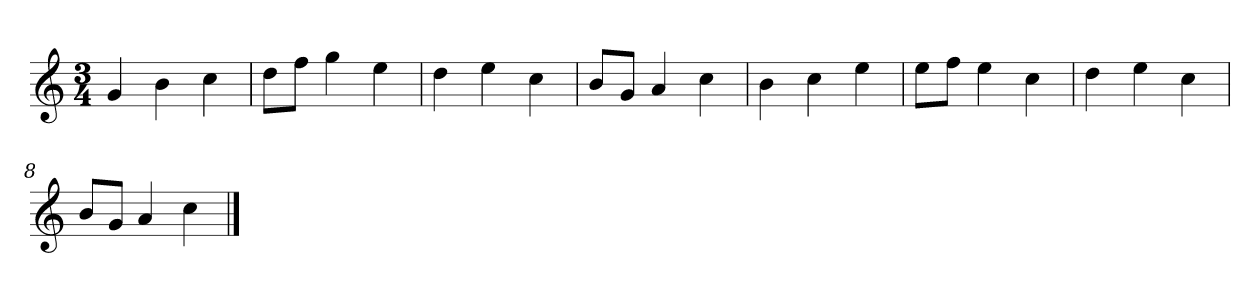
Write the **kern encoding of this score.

**kern
*part1
*staff1
*clefG2
*k[]
*C:
*M3/4
=
4g
4b
4cc
=2
8dd\L
8ff\J
4gg
4ee
=3
4dd
4ee
4cc
=4
8b/L
8g/J
4a
4cc
=5y
4b
4cc
4ee
=6
8ee\L
8ff\J
4ee
4cc
=7
4dd
4ee
4cc
=8
8b/L
8g/J
4a
4cc
==
*-
